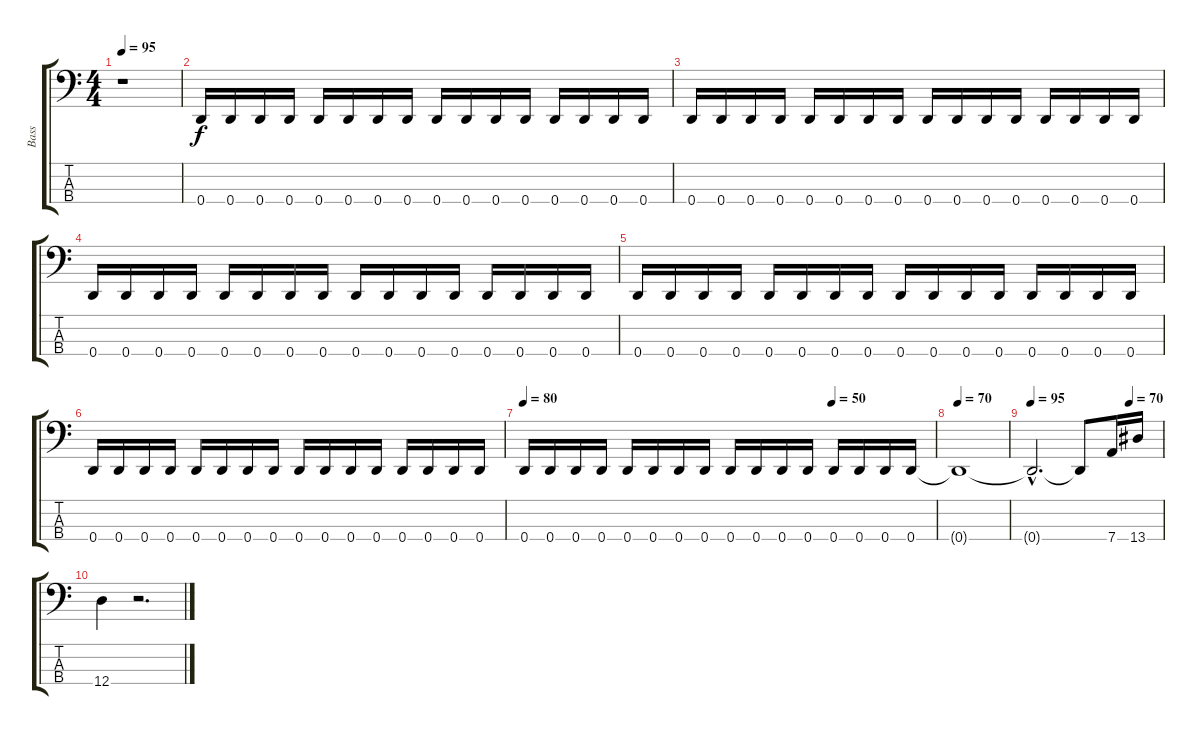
\track ("Bass" "Bass") {instrument electricbasspick}
\staff {score tabs}
\tuning (G2 D2 A1 D1) {hide}
\ts (4 4)
\tempo 95
\clef f4
\ks c
r.1{dy f} |
0.4.16 0.4.16 0.4.16 0.4.16 0.4.16 0.4.16 0.4.16 0.4.16 0.4.16 0.4.16 0.4.16 0.4.16 0.4.16 0.4.16 0.4.16 0.4.16 |
0.4.16 0.4.16 0.4.16 0.4.16 0.4.16 0.4.16 0.4.16 0.4.16 0.4.16 0.4.16 0.4.16 0.4.16 0.4.16 0.4.16 0.4.16 0.4.16 |
0.4.16 0.4.16 0.4.16 0.4.16 0.4.16 0.4.16 0.4.16 0.4.16 0.4.16 0.4.16 0.4.16 0.4.16 0.4.16 0.4.16 0.4.16 0.4.16 |
0.4.16 0.4.16 0.4.16 0.4.16 0.4.16 0.4.16 0.4.16 0.4.16 0.4.16 0.4.16 0.4.16 0.4.16 0.4.16 0.4.16 0.4.16 0.4.16 |
0.4.16 0.4.16 0.4.16 0.4.16 0.4.16 0.4.16 0.4.16 0.4.16 0.4.16 0.4.16 0.4.16 0.4.16 0.4.16 0.4.16 0.4.16 0.4.16 |
\tempo 80
\tempo (50 0.75)
0.4.16 0.4.16 0.4.16 0.4.16 0.4.16 0.4.16 0.4.16 0.4.16 0.4.16 0.4.16 0.4.16 0.4.16 0.4.16 0.4.16 0.4.16 0.4.16 |
\tempo 70
0.4{t}.1 |
\tempo 95
\tempo (70 0.75)
0.4{hac t}.2{d} 0.4{t}.8 7.4.16 13.4.16 |
12.4.4 r.2{d}
